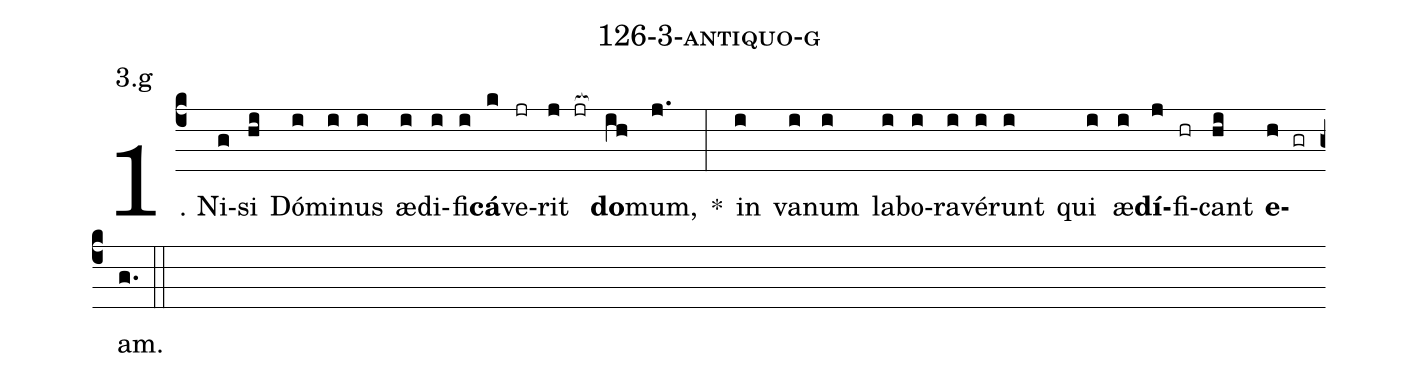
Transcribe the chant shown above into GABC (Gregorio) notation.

name: 126-3-antiquo-g;
annotation: 3.g;
%%
(c4)1. Ni(g)si(hi) Dó(i)mi(i)nus(i) æ(i)di(i)fi(i)<b>cá</b>(k)ve(jr)rit(j jr[ocb:1{]) <b>do</b>(ih[ocb:0}])mum,(j.) *(:) in(i) va(i)num(i) la(i)bo(i)ra(i)vé(i)runt(i) qui(i) æ(i)<b>dí</b>(j)fi(hr)cant(hi) <b>e</b>(h gr)am.(g.) (::)
